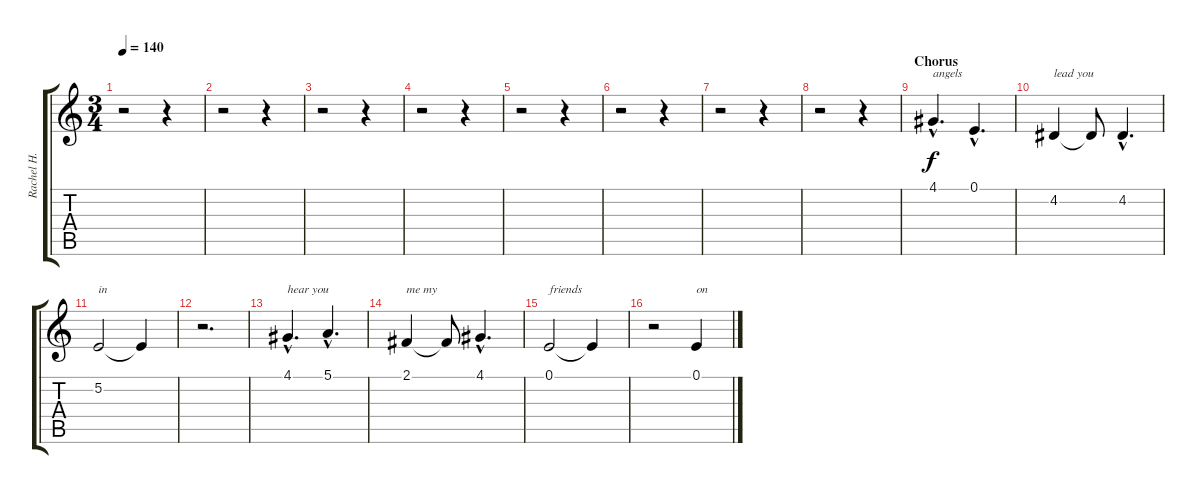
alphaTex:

\track ("Rachel H. - Voice II" "Rachel H. ") {instrument violin}
\staff {score tabs}
\tuning (E4 B3 G3 D3 A2 E2) {hide}
\ts (3 4)
\tempo 140
\clef g2
\ks c
r.2{dy f} r.4 |
r.2 r.4 |
r.2 r.4 |
r.2 r.4 |
r.2 r.4 |
r.2 r.4 |
r.2 r.4 |
r.2 r.4 |
\section ("" "Chorus")
4.1{hac}.4{d txt "angels"} 0.1{hac}.4{d} |
4.2.4{txt "lead you"} 4.2{t}.8 4.2{hac}.4{d} |
5.2.2{txt "in"} 5.2{t}.4 |
r.2{d} |
4.1{hac}.4{d txt "hear you"} 5.1{hac}.4{d} |
2.1.4{txt "me my"} 2.1{t}.8 4.1{hac}.4{d} |
0.1.2{txt "friends"} 0.1{t}.4 |
r.2 0.1.4{txt "on"}
